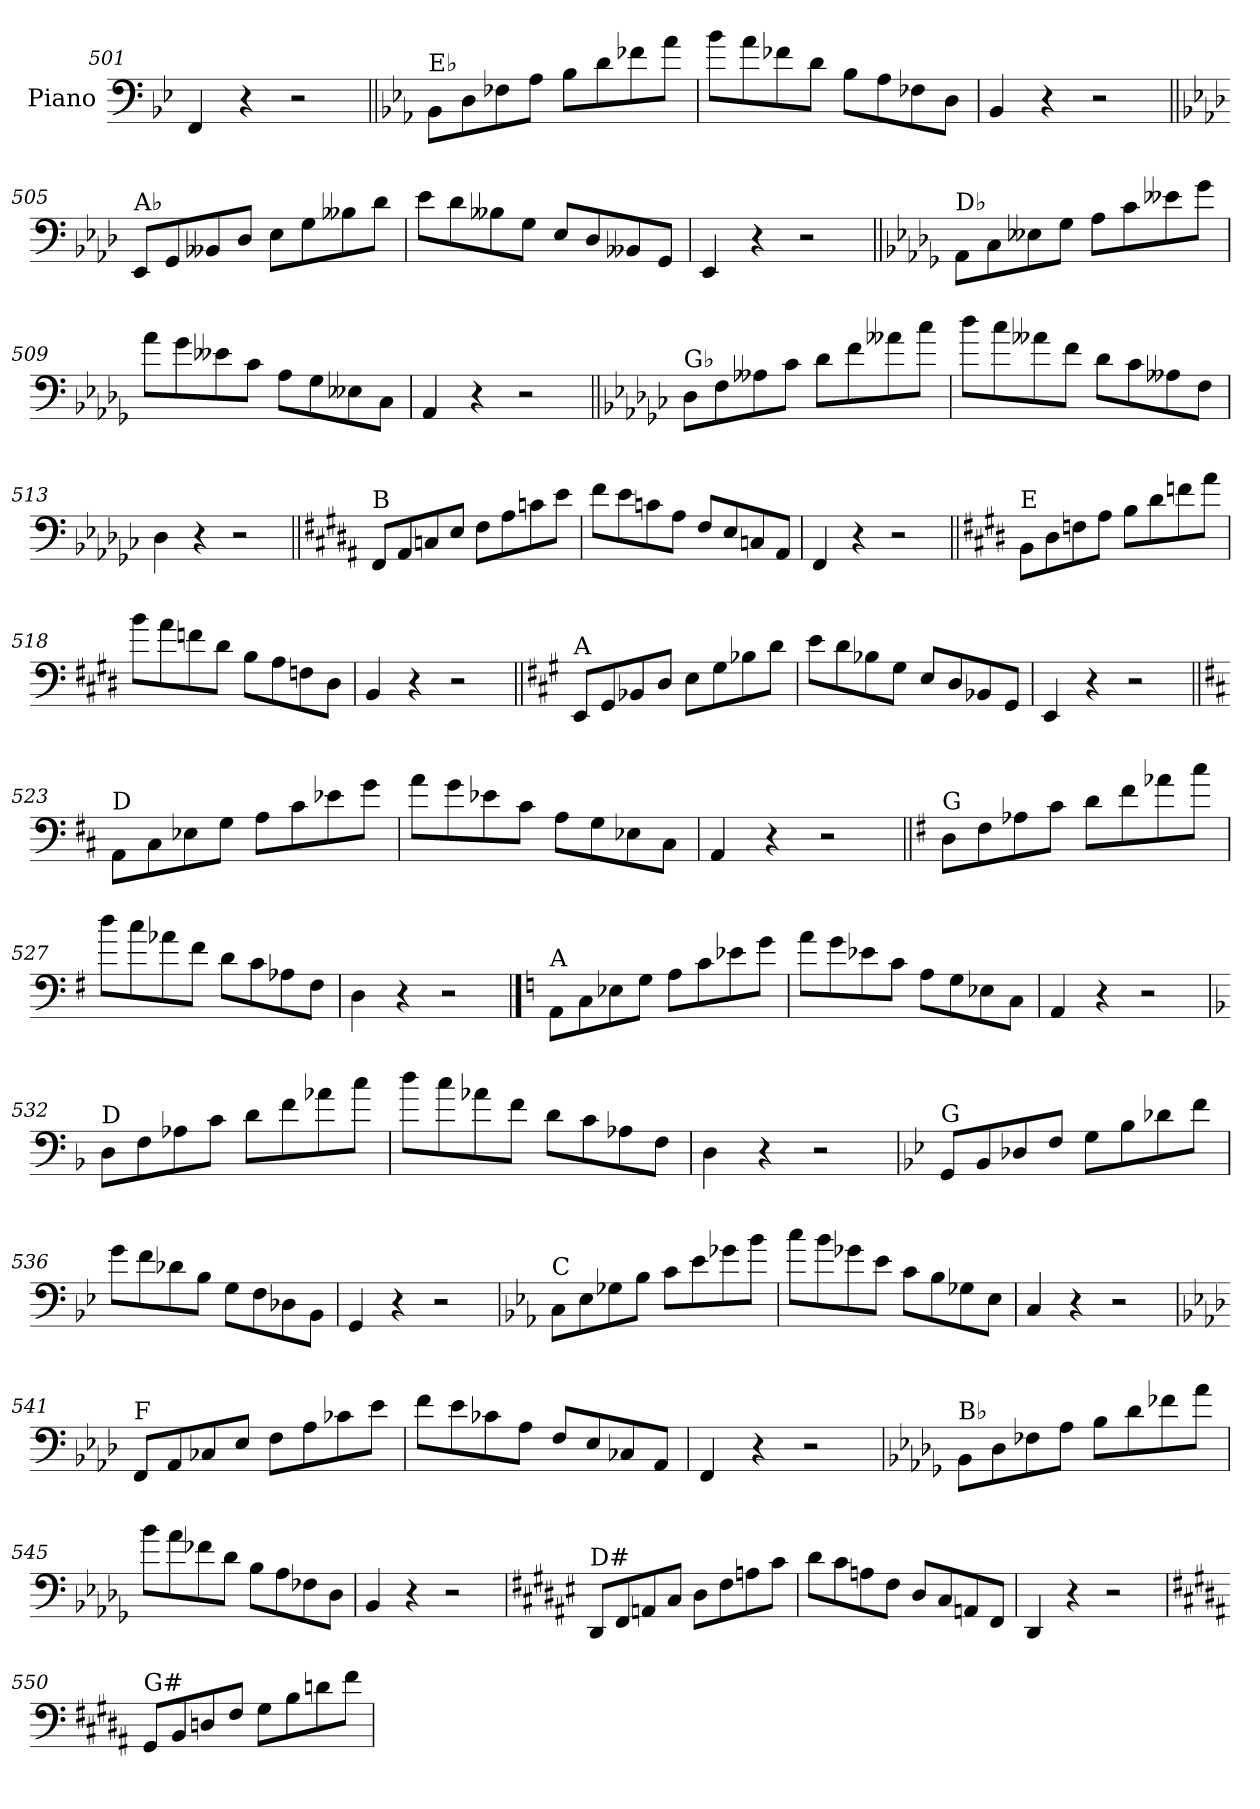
**kern
*part1
*staff1
*I"Piano
*I'Pno.
*clefF4
*k[b-e-]
=501
4FF/
4r
2r
=502||
*k[b-e-a-]
!LO:TX:a:t=E♭
8BB-\L
8D\
8F-X\
8A-\J
8B-\L
8d\
8f-X\
8a-\J
=503
8b-\L
8a-\
8f-X\
8d\J
8B-\L
8A-\
8F-X\
8D\J
=504
4BB-/
4r
2r
!!LO:LB:g=z
=505||
*k[b-e-a-d-]
!LO:TX:a:t=A♭
8EE-/L
8GG/
8BB--X/
8D-/J
8E-\L
8G\
8B--X\
8d-\J
=506
8e-\L
8d-\
8B--X\
8G\J
8E-/L
8D-/
8BB--X/
8GG/J
=507
4EE-/
4r
2r
=508||
*k[b-e-a-d-g-]
!LO:TX:a:t=D♭
8AA-\L
8C\
8E--X\
8G-\J
8A-\L
8c\
8e--X\
8g-\J
=509
8a-\L
8g-\
8e--X\
8c\J
8A-\L
8G-\
8E--X\
8C\J
=510
4AA-/
4r
2r
!!LO:LB:g=z
=511||
*k[b-e-a-d-g-c-]
!LO:TX:a:t=G♭
8D-\L
8F\
8A--X\
8c-\J
8d-\L
8f\
8a--X\
8cc-\J
=512
8dd-\L
8cc-\
8a--X\
8f\J
8d-\L
8c-\
8A--X\
8F\J
=513
4D-\
4r
2r
=514||
*k[f#c#g#d#a#]
!LO:TX:a:t=B
8FF#/L
8AA#/
8Cn/
8E/J
8F#\L
8A#\
8cn\
8e\J
=515
8f#\L
8e\
8cn\
8A#\J
8F#/L
8E/
8Cn/
8AA#/J
=516
4FF#/
4r
2r
!!LO:LB:g=z
=517||
*k[f#c#g#d#]
!LO:TX:a:t=E
8BB\L
8D#\
8Fn\
8A\J
8B\L
8d#\
8fn\
8a\J
=518
8b\L
8a\
8fn\
8d#\J
8B\L
8A\
8Fn\
8D#\J
=519
4BB/
4r
2r
=520||
*k[f#c#g#]
!LO:TX:a:t=A
8EE/L
8GG#/
8BB-X/
8D/J
8E\L
8G#\
8B-X\
8d\J
=521
8e\L
8d\
8B-X\
8G#\J
8E/L
8D/
8BB-X/
8GG#/J
=522
4EE/
4r
2r
!!LO:LB:g=z
=523||
*k[f#c#]
!LO:TX:a:t=D
8AA\L
8C#\
8E-X\
8G\J
8A\L
8c#\
8e-X\
8g\J
=524
8a\L
8g\
8e-X\
8c#\J
8A\L
8G\
8E-X\
8C#\J
=525
4AA/
4r
2r
=526||
*k[f#]
!LO:TX:a:t=G
8D\L
8F#\
8A-X\
8c\J
8d\L
8f#\
8a-X\
8cc\J
=527
8dd\L
8cc\
8a-X\
8f#\J
8d\L
8c\
8A-X\
8F#\J
=528
4D\
4r
2r
!!LO:PB:g=z
==529
*k[]
!LO:TX:a:t=A
8AA\L
8C\
8E-X\
8G\J
8A\L
8c\
8e-X\
8g\J
=530
8a\L
8g\
8e-X\
8c\J
8A\L
8G\
8E-X\
8C\J
=531
4AA/
4r
2r
=532
*k[b-]
!LO:TX:a:t=D
8D\L
8F\
8A-X\
8c\J
8d\L
8f\
8a-X\
8cc\J
=533
8dd\L
8cc\
8a-X\
8f\J
8d\L
8c\
8A-X\
8F\J
=534
4D\
4r
2r
!!LO:LB:g=z
=535
*k[b-e-]
!LO:TX:a:t=G
8GG/L
8BB-/
8D-X/
8F/J
8G\L
8B-\
8d-X\
8f\J
=536
8g\L
8f\
8d-X\
8B-\J
8G\L
8F\
8D-X\
8BB-\J
=537
4GG/
4r
2r
=538
*k[b-e-a-]
!LO:TX:a:t=C
8C\L
8E-\
8G-X\
8B-\J
8c\L
8e-\
8g-X\
8b-\J
=539
8cc\L
8b-\
8g-X\
8e-\J
8c\L
8B-\
8G-X\
8E-\J
=540
4C/
4r
2r
!!LO:LB:g=z
=541
*k[b-e-a-d-]
!LO:TX:a:t=F
8FF/L
8AA-/
8C-X/
8E-/J
8F\L
8A-\
8c-X\
8e-\J
=542
8f\L
8e-\
8c-X\
8A-\J
8F/L
8E-/
8C-X/
8AA-/J
=543
4FF/
4r
2r
=544
*k[b-e-a-d-g-]
!LO:TX:a:t=B♭
8BB-\L
8D-\
8F-X\
8A-\J
8B-\L
8d-\
8f-X\
8a-\J
=545
8b-\L
8a-\
8f-X\
8d-\J
8B-\L
8A-\
8F-X\
8D-\J
=546
4BB-/
4r
2r
!!LO:LB:g=z
=547
*k[f#c#g#d#a#e#]
!LO:TX:a:t=D#
8DD#/L
8FF#/
8AAn/
8C#/J
8D#\L
8F#\
8An\
8c#\J
=548
8d#\L
8c#\
8An\
8F#\J
8D#/L
8C#/
8AAn/
8FF#/J
=549
4DD#/
4r
2r
=550
*k[f#c#g#d#a#]
!LO:TX:a:t=G#
8GG#/L
8BB/
8Dn/
8F#/J
8G#\L
8B\
8dn\
8f#\J
=
*-
